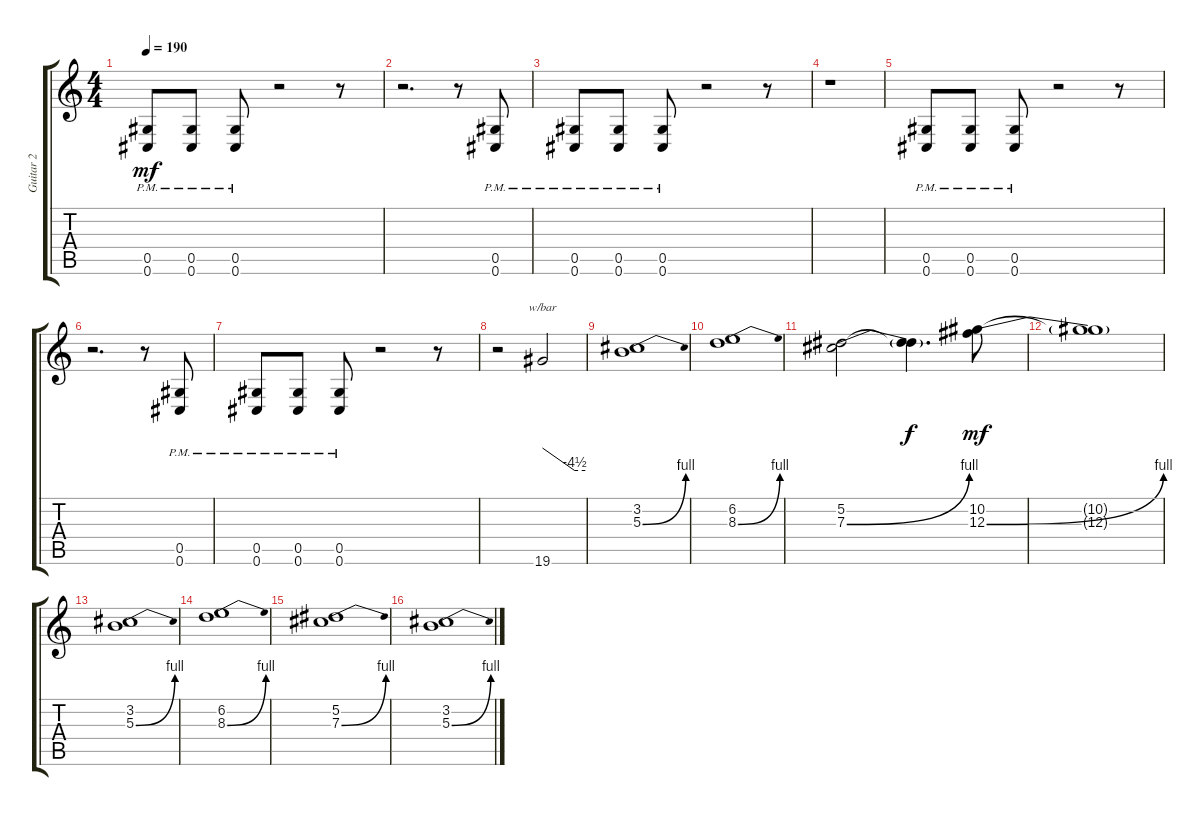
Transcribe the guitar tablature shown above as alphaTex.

\track ("Guitar 2" "Guitar 2") {instrument acousticguitarsteel}
\staff {score tabs}
\tuning (Eb4 Bb3 Gb3 Db3 Ab2 Db2) {hide}
\ts (4 4)
\tempo 190
\clef g2
\ks c
(0.5{pm} 0.6{pm}).8{dy mf} (0.5{pm} 0.6{pm}).8 (0.5{pm} 0.6{pm}).8 r.2 r.8 |
r.2{d} r.8 (0.5{pm} 0.6{pm}).8 |
(0.5{pm} 0.6{pm}).8 (0.5{pm} 0.6{pm}).8 (0.5{pm} 0.6{pm}).8 r.2 r.8 |
r.1 |
(0.5{pm} 0.6{pm}).8 (0.5{pm} 0.6{pm}).8 (0.5{pm} 0.6{pm}).8 r.2 r.8 |
r.2{d} r.8 (0.5{pm} 0.6{pm}).8 |
(0.5{pm} 0.6{pm}).8 (0.5{pm} 0.6{pm}).8 (0.5{pm} 0.6{pm}).8 r.2 r.8 |
r.2 19.6.2{tbe (custom default 0 0 45 -18 60 -18)} |
(3.2 5.3{be (bend 0 0 60 4)}).1 |
(6.2 8.3{be (bend 0 0 60 4)}).1 |
(5.2 7.3{be (bend 0 0 60 4)}).2 (5.2{t} 7.3{t}).4{d dy f} (10.2 12.3{be (bend 0 0 60 4)}).8{dy mf} |
(10.2{t} 12.3{t}).1 |
(3.2 5.3{be (bend 0 0 60 4)}).1 |
(6.2 8.3{be (bend 0 0 60 4)}).1 |
(5.2 7.3{be (bend 0 0 60 4)}).1 |
(3.2 5.3{be (bend 0 0 60 4)}).1
